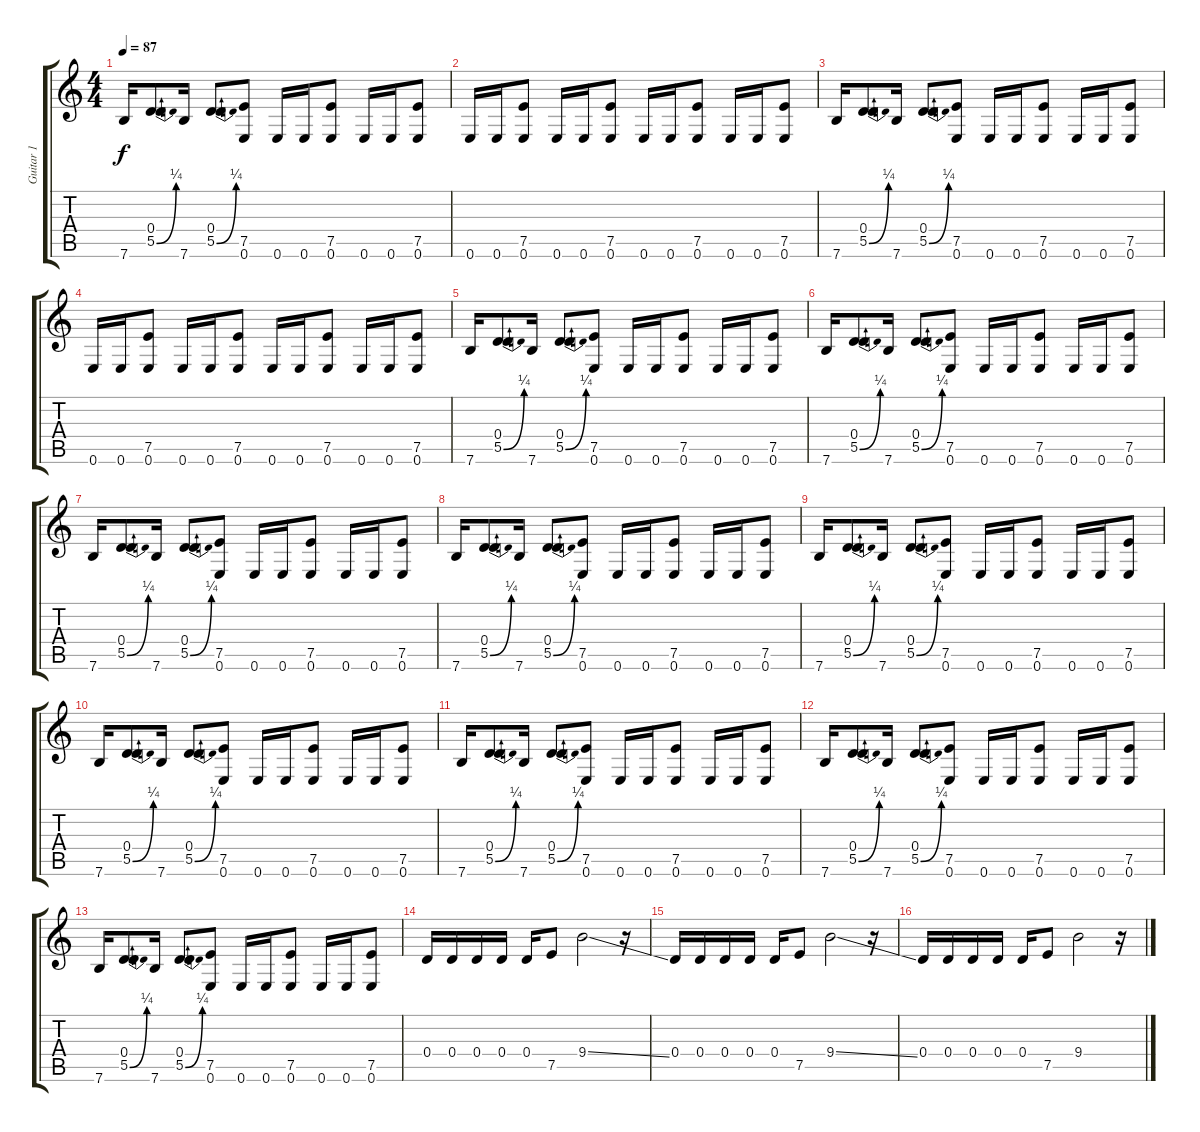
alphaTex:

\track ("Guitar 1" "Guitar 1") {instrument overdrivenguitar}
\staff {score tabs}
\tuning (E4 B3 G3 D3 A2 E2) {hide}
\ts (4 4)
\tempo 87
\clef g2
\ks c
7.6.16{dy f instrument overdrivenguitar} (0.4 5.5{be (bend 0 0 60 1)}).8 7.6.16 (0.4 5.5{be (bend 0 0 60 1)}).8 (7.5 0.6).8 0.6.16 0.6.16 (7.5 0.6).8 0.6.16 0.6.16 (7.5 0.6).8 |
0.6.16 0.6.16 (7.5 0.6).8 0.6.16 0.6.16 (7.5 0.6).8 0.6.16 0.6.16 (7.5 0.6).8 0.6.16 0.6.16 (7.5 0.6).8 |
7.6.16 (0.4 5.5{be (bend 0 0 60 1)}).8 7.6.16 (0.4 5.5{be (bend 0 0 60 1)}).8 (7.5 0.6).8 0.6.16 0.6.16 (7.5 0.6).8 0.6.16 0.6.16 (7.5 0.6).8 |
0.6.16 0.6.16 (7.5 0.6).8 0.6.16 0.6.16 (7.5 0.6).8 0.6.16 0.6.16 (7.5 0.6).8 0.6.16 0.6.16 (7.5 0.6).8 |
7.6.16 (0.4 5.5{be (bend 0 0 60 1)}).8 7.6.16 (0.4 5.5{be (bend 0 0 60 1)}).8 (7.5 0.6).8 0.6.16 0.6.16 (7.5 0.6).8 0.6.16 0.6.16 (7.5 0.6).8 |
7.6.16 (0.4 5.5{be (bend 0 0 60 1)}).8 7.6.16 (0.4 5.5{be (bend 0 0 60 1)}).8 (7.5 0.6).8 0.6.16 0.6.16 (7.5 0.6).8 0.6.16 0.6.16 (7.5 0.6).8 |
7.6.16 (0.4 5.5{be (bend 0 0 60 1)}).8 7.6.16 (0.4 5.5{be (bend 0 0 60 1)}).8 (7.5 0.6).8 0.6.16 0.6.16 (7.5 0.6).8 0.6.16 0.6.16 (7.5 0.6).8 |
7.6.16 (0.4 5.5{be (bend 0 0 60 1)}).8 7.6.16 (0.4 5.5{be (bend 0 0 60 1)}).8 (7.5 0.6).8 0.6.16 0.6.16 (7.5 0.6).8 0.6.16 0.6.16 (7.5 0.6).8 |
7.6.16 (0.4 5.5{be (bend 0 0 60 1)}).8 7.6.16 (0.4 5.5{be (bend 0 0 60 1)}).8 (7.5 0.6).8 0.6.16 0.6.16 (7.5 0.6).8 0.6.16 0.6.16 (7.5 0.6).8 |
7.6.16 (0.4 5.5{be (bend 0 0 60 1)}).8 7.6.16 (0.4 5.5{be (bend 0 0 60 1)}).8 (7.5 0.6).8 0.6.16 0.6.16 (7.5 0.6).8 0.6.16 0.6.16 (7.5 0.6).8 |
7.6.16 (0.4 5.5{be (bend 0 0 60 1)}).8 7.6.16 (0.4 5.5{be (bend 0 0 60 1)}).8 (7.5 0.6).8 0.6.16 0.6.16 (7.5 0.6).8 0.6.16 0.6.16 (7.5 0.6).8 |
7.6.16 (0.4 5.5{be (bend 0 0 60 1)}).8 7.6.16 (0.4 5.5{be (bend 0 0 60 1)}).8 (7.5 0.6).8 0.6.16 0.6.16 (7.5 0.6).8 0.6.16 0.6.16 (7.5 0.6).8 |
7.6.16 (0.4 5.5{be (bend 0 0 60 1)}).8 7.6.16 (0.4 5.5{be (bend 0 0 60 1)}).8 (7.5 0.6).8 0.6.16 0.6.16 (7.5 0.6).8 0.6.16 0.6.16 (7.5 0.6).8 |
0.4.16 0.4.16 0.4.16 0.4.16 0.4.16 7.5.8 9.4{ss}.2 r.16 |
0.4.16 0.4.16 0.4.16 0.4.16 0.4.16 7.5.8 9.4{ss}.2 r.16 |
0.4.16 0.4.16 0.4.16 0.4.16 0.4.16 7.5.8 9.4{ss}.2 r.16
